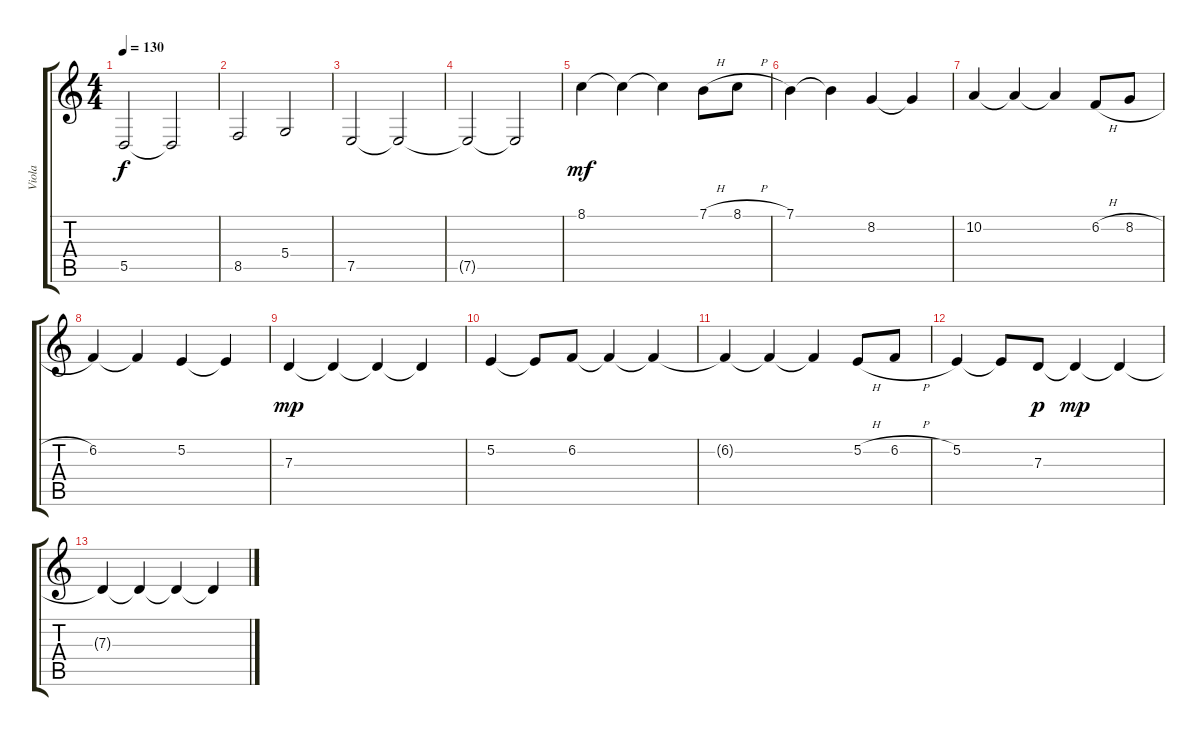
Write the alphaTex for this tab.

\track ("Viola" "Viola") {instrument viola}
\staff {score tabs}
\tuning (E4 B3 G3 D3 A2 E2) {hide}
\ts (4 4)
\tempo 130
\clef g2
\ks c
5.5.2{dy f} 5.5{t}.2 |
8.5.2 5.4.2 |
7.5.2 7.5{t}.2 |
7.5{t}.2 7.5{t}.2 |
8.1.4{dy mf} 8.1{t}.4 8.1{t}.4 7.1{h}.8 8.1{h}.8 |
7.1.4 7.1{t}.4 8.2.4 8.2{t}.4 |
10.2.4 10.2{t}.4 10.2{t}.4 6.2{h}.8 8.2{h}.8 |
6.2.4 6.2{t}.4 5.2.4 5.2{t}.4 |
7.3.4{dy mp} 7.3{t}.4 7.3{t}.4 7.3{t}.4 |
5.2.4 5.2{t}.8 6.2.8 6.2{t}.4 6.2{t}.4 |
6.2{t}.4 6.2{t}.4 6.2{t}.4 5.2{h}.8 6.2{h}.8 |
5.2.4 5.2{t}.8 7.3.8{dy p} 7.3{t}.4{dy mp} 7.3{t}.4 |
7.3{t}.4 7.3{t}.4 7.3{t}.4 7.3{t}.4
